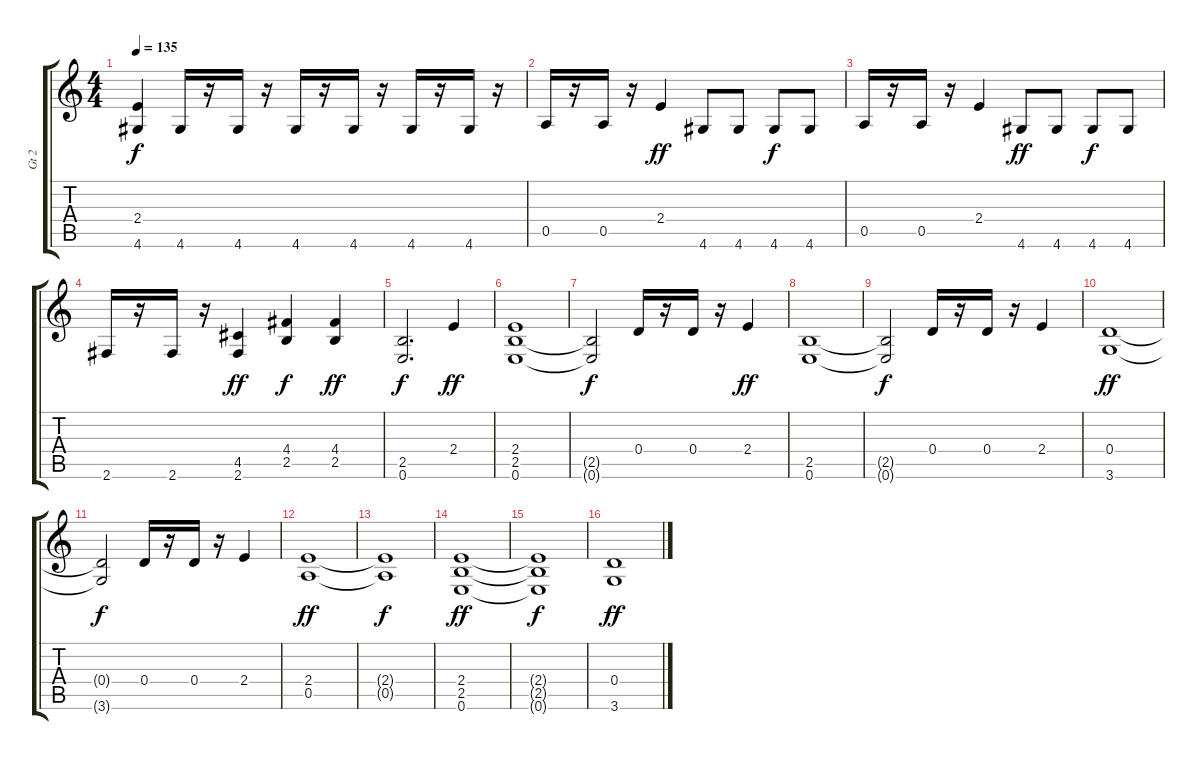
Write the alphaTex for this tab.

\track ("Gt 2                                " "Gt 2      ") {instrument distortionguitar}
\staff {score tabs}
\tuning (E4 B3 G3 D3 A2 E2) {hide}
\ts (4 4)
\tempo 135
\clef g2
\ks c
(2.4 4.6).4{dy f} 4.6.16 r.16 4.6.16 r.16 4.6.16 r.16 4.6.16 r.16 4.6.16 r.16 4.6.16 r.16 |
0.5.16 r.16 0.5.16 r.16 2.4.4{dy ff} 4.6.8 4.6.8 4.6.8{dy f} 4.6.8 |
0.5.16 r.16 0.5.16 r.16 2.4.4 4.6.8{dy ff} 4.6.8 4.6.8{dy f} 4.6.8 |
2.6.16 r.16 2.6.16 r.16 (4.5 2.6).4{dy ff} (4.4 2.5).4{dy f} (4.4 2.5).4{dy ff} |
(2.5 0.6).2{d dy f} 2.4.4{dy ff} |
(2.4 2.5 0.6).1 |
(2.5{t} 0.6{t}).2{dy f} 0.4.16 r.16 0.4.16 r.16 2.4.4{dy ff} |
(2.5 0.6).1 |
(2.5{t} 0.6{t}).2{dy f} 0.4.16 r.16 0.4.16 r.16 2.4.4 |
(0.4 3.6).1{dy ff} |
(0.4{t} 3.6{t}).2{dy f} 0.4.16 r.16 0.4.16 r.16 2.4.4 |
(2.4 0.5).1{dy ff} |
(2.4{t} 0.5{t}).1{dy f} |
(2.4 2.5 0.6).1{dy ff} |
(2.4{t} 2.5{t} 0.6{t}).1{dy f} |
(0.4 3.6).1{dy ff}
